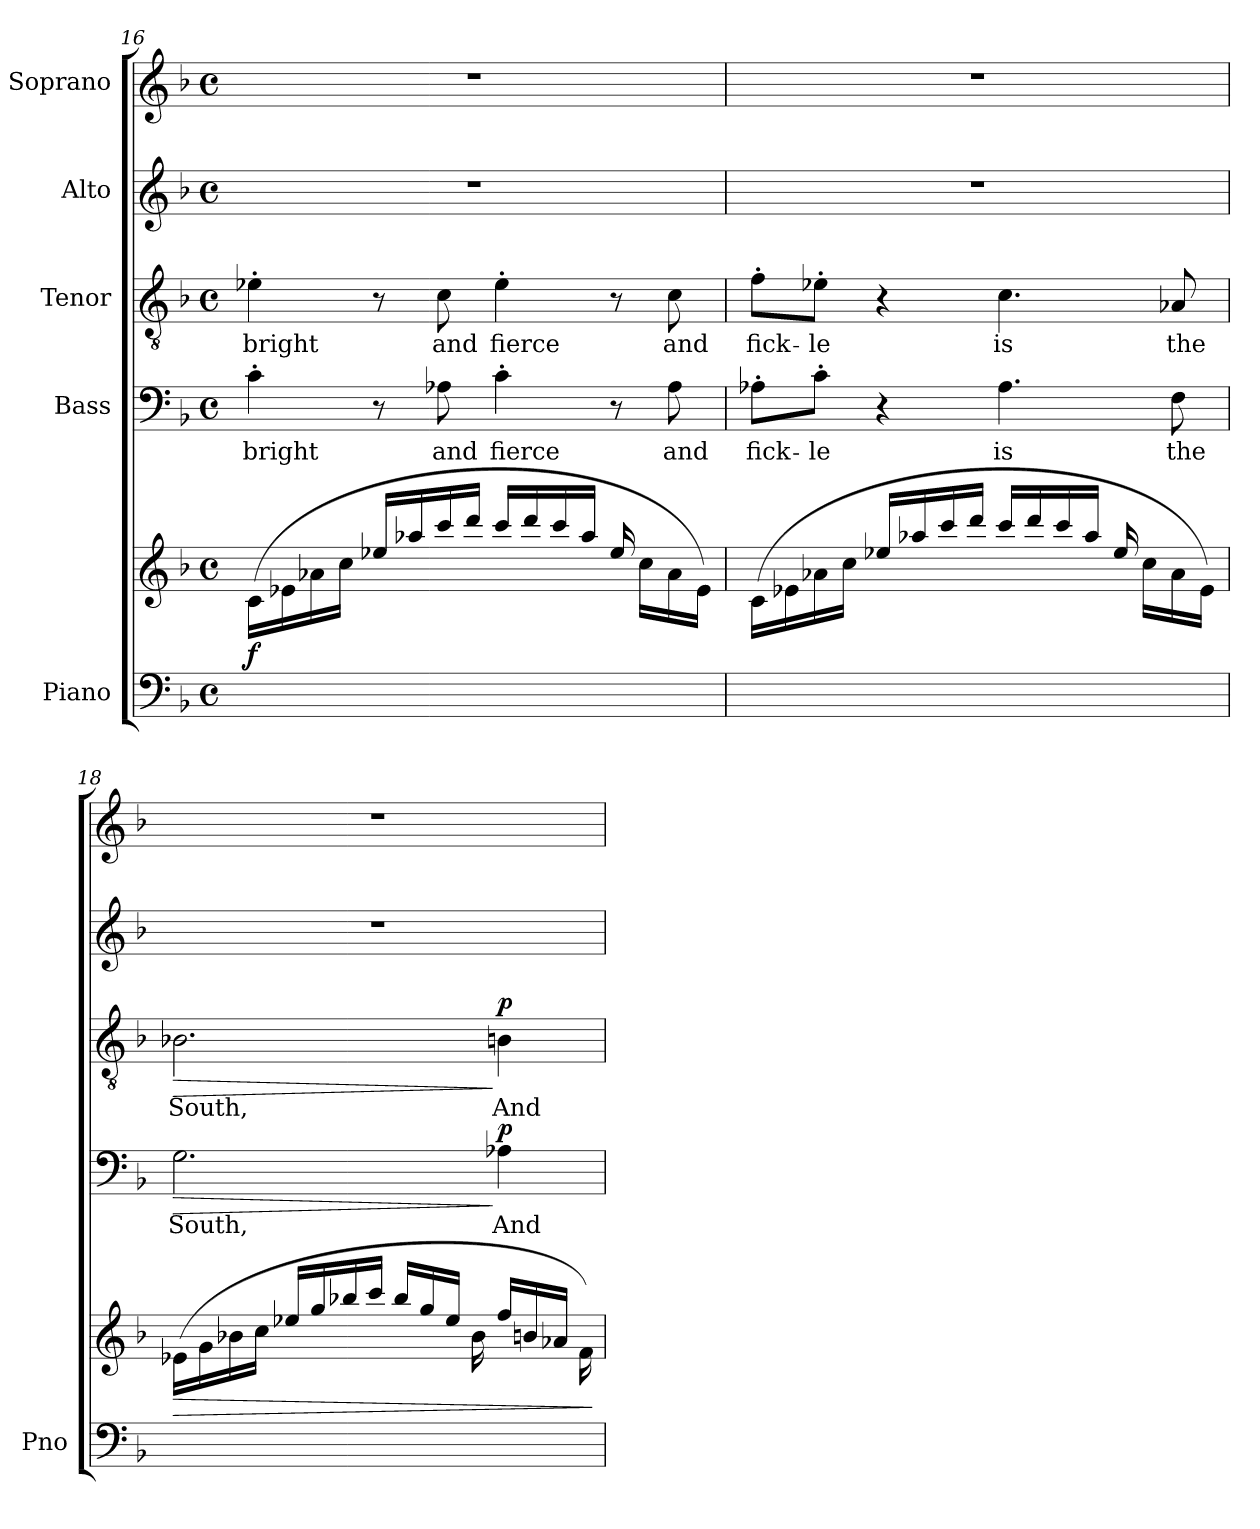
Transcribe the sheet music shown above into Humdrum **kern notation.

**kern	**kern	**dynam	**kern	**text	**dynam	**kern	**text	**dynam	**kern	**kern
*part5	*part5	*part5	*part4	*part4	*part4	*part3	*part3	*part3	*part2	*part1
*staff6	*staff5	*staff5/6	*staff4	*staff4	*staff4	*staff3	*staff3	*staff3	*staff2	*staff1
*I"Piano	*	*	*I"Bass	*	*	*I"Tenor	*	*	*I"Alto	*I"Soprano
*I'Pno	*	*	*	*	*	*	*	*	*	*
!!LO:LB:g=z
*clefF4	*clefG2	*	*clefF4	*	*	*clefGv2	*	*	*clefG2	*clefG2
*k[b-]	*k[b-]	*	*k[b-]	*	*	*k[b-]	*	*	*k[b-]	*k[b-]
*M4/4	*M4/4	*	*M4/4	*	*	*M4/4	*	*	*M4/4	*M4/4
*met(c)	*met(c)	*	*met(c)	*	*	*met(c)	*	*	*met(c)	*met(c)
=16	=16	=16	=16	=16	=16	=16	=16	=16	=16	=16
!	!	!LO:DY:b	!	!LO:LY:b	!	!	!LO:LY:b	!	!	!
1ryy	(>16c\LL	f	4c'\	bright	.	4e-X'\	bright	.	1r	1r
.	16e-X\	.	.	.	.	.	.	.	.	.
.	16a-X\	.	.	.	.	.	.	.	.	.
.	16cc\JJ	.	.	.	.	.	.	.	.	.
.	16ee-X/LL	.	8r	.	.	8r	.	.	.	.
.	16aa-X/	.	.	.	.	.	.	.	.	.
!	!	!	!	!LO:LY:b	!	!	!LO:LY:b	!	!	!
.	16ccc/	.	8A-X\	and	.	8c\	and	.	.	.
.	16ddd/JJ	.	.	.	.	.	.	.	.	.
!	!	!	!	!LO:LY:b	!	!	!LO:LY:b	!	!	!
.	16ccc/LL	.	4c'\	fierce	.	4e-'\	fierce	.	.	.
.	16ddd/	.	.	.	.	.	.	.	.	.
.	16ccc/	.	.	.	.	.	.	.	.	.
.	16aa-/JJ	.	.	.	.	.	.	.	.	.
.	16ee-/	.	8r	.	.	8r	.	.	.	.
.	16cc\LL	.	.	.	.	.	.	.	.	.
!	!	!	!	!LO:LY:b	!	!	!LO:LY:b	!	!	!
.	16a-\	.	8A-\	and	.	8c\	and	.	.	.
.	16e-\JJ)	.	.	.	.	.	.	.	.	.
=17	=17	=17	=17	=17	=17	=17	=17	=17	=17	=17
!	!	!	!	!LO:LY:b	!	!	!LO:LY:b	!	!	!
1ryy	(>16c\LL	.	8A-X'\L	fick-	.	8f'\L	fick-	.	1r	1r
.	16e-X\	.	.	.	.	.	.	.	.	.
!	!	!	!	!LO:LY:b	!	!	!LO:LY:b	!	!	!
.	16a-X\	.	8c'\J	-le	.	8e-X'\J	-le	.	.	.
.	16cc\JJ	.	.	.	.	.	.	.	.	.
.	16ee-X/LL	.	4r	.	.	4r	.	.	.	.
.	16aa-X/	.	.	.	.	.	.	.	.	.
.	16ccc/	.	.	.	.	.	.	.	.	.
.	16ddd/JJ	.	.	.	.	.	.	.	.	.
!	!	!	!	!LO:LY:b	!	!	!LO:LY:b	!	!	!
.	16ccc/LL	.	4.A-\	is	.	4.c\	is	.	.	.
.	16ddd/	.	.	.	.	.	.	.	.	.
.	16ccc/	.	.	.	.	.	.	.	.	.
.	16aa-/JJ	.	.	.	.	.	.	.	.	.
.	16ee-/	.	.	.	.	.	.	.	.	.
.	16cc\LL	.	.	.	.	.	.	.	.	.
!	!	!	!	!LO:LY:b	!	!	!LO:LY:b	!	!	!
.	16a-\	.	8F\	the	.	8A-X/	the	.	.	.
.	16e-\JJ)	.	.	.	.	.	.	.	.	.
=18	=18	=18	=18	=18	=18	=18	=18	=18	=18	=18
!	!	!LO:HP:b	!	!LO:LY:b	!LO:HP:b	!	!LO:LY:b	!LO:HP:b	!	!
1ryy	(>16e-X\LL	>	2.G\	South,	>	2.B-X\	South,	>	1r	1r
.	16g\	.	.	.	.	.	.	.	.	.
.	16b-X\	.	.	.	.	.	.	.	.	.
.	16cc\JJ	.	.	.	.	.	.	.	.	.
.	16ee-X/LL	.	.	.	.	.	.	.	.	.
.	16gg/	.	.	.	.	.	.	.	.	.
.	16bb-X/	.	.	.	.	.	.	.	.	.
.	16ccc/JJ	.	.	.	.	.	.	.	.	.
.	16bb-/LL	.	.	.	.	.	.	.	.	.
.	16gg/	.	.	.	.	.	.	.	.	.
.	16ee-/JJ	.	.	.	.	.	.	.	.	.
.	16b-\	.	.	.	.	.	.	.	.	.
!	!	!	!	!LO:LY:b	!LO:DY:n=1:a	!	!LO:LY:b	!LO:DY:n=1:a	!	!
.	16ff/LL	.	4A-X\	And	] p	4Bn\	And	] p	.	.
.	16bn/	.	.	.	.	.	.	.	.	.
.	16a-X/JJ	.	.	.	.	.	.	.	.	.
.	16f\)	.	.	.	.	.	.	.	.	.
.	.	]	.	.	.	.	.	.	.	.
=	=	=	=	=	=	=	=	=	=	=
*-	*-	*-	*-	*-	*-	*-	*-	*-	*-	*-
